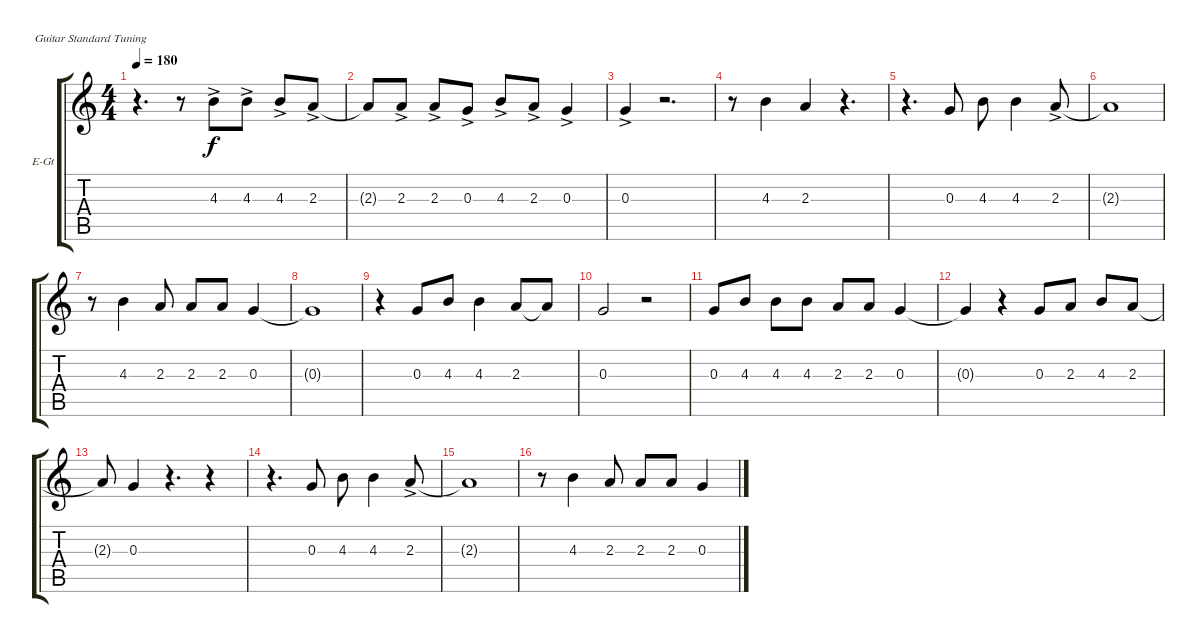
\defaultSystemsLayout 4
\bracketExtendMode groupsimilarinstruments
\firstSystemTrackNameOrientation horizontal
\otherSystemsTrackNameOrientation horizontal
\track ("Mark Singing" "E-Gt") {multiBarRest instrument electricguitarclean}
\staff {score tabs}
\tuning (E4 B3 G3 D3 A2 E2)
\ts (4 4)
\tempo 180
\clef g2
\scale
0.333333
\ks c
r.4{d dy f} r.8 4.3{ac}.8 4.3{ac}.8 4.3{ac}.8 2.3{ac}.8 |
\scale
0.333333 2.3{t}.8 2.3{ac}.8 2.3{ac}.8 0.3{ac}.8 4.3{ac}.8 2.3{ac}.8 0.3{ac}.4 |
\scale
0.333333 0.3{ac}.4 r.2{d} |
\scale
0.333333 r.8 4.3.4 2.3.4 r.4{d} |
\scale
0.333333 r.4{d} 0.3.8 4.3.8 4.3.4 2.3{ac}.8 |
\scale
0.333333 2.3{t}.1 |
\scale
0.333333 r.8 4.3.4 2.3.8 2.3.8 2.3.8 0.3.4 |
\scale
0.333333 0.3{t}.1 |
\scale
0.333333 r.4 0.3.8 4.3.8 4.3.4 2.3.8 2.3{t}.8 |
\scale
0.333333 0.3.2 r.2 |
\scale
0.333333 0.3.8 4.3.8 4.3.8 4.3.8 2.3.8 2.3.8 0.3.4 |
\scale
0.333333 0.3{t}.4 r.4 0.3.8 2.3.8 4.3.8 2.3.8 |
\scale
0.333333 2.3{t}.8 0.3.4 r.4{d} r.4 |
\scale
0.333333 r.4{d} 0.3.8 4.3.8 4.3.4 2.3{ac}.8 |
\scale
0.333333 2.3{t}.1 |
\scale
0.333333 r.8 4.3.4 2.3.8 2.3.8 2.3.8 0.3.4
